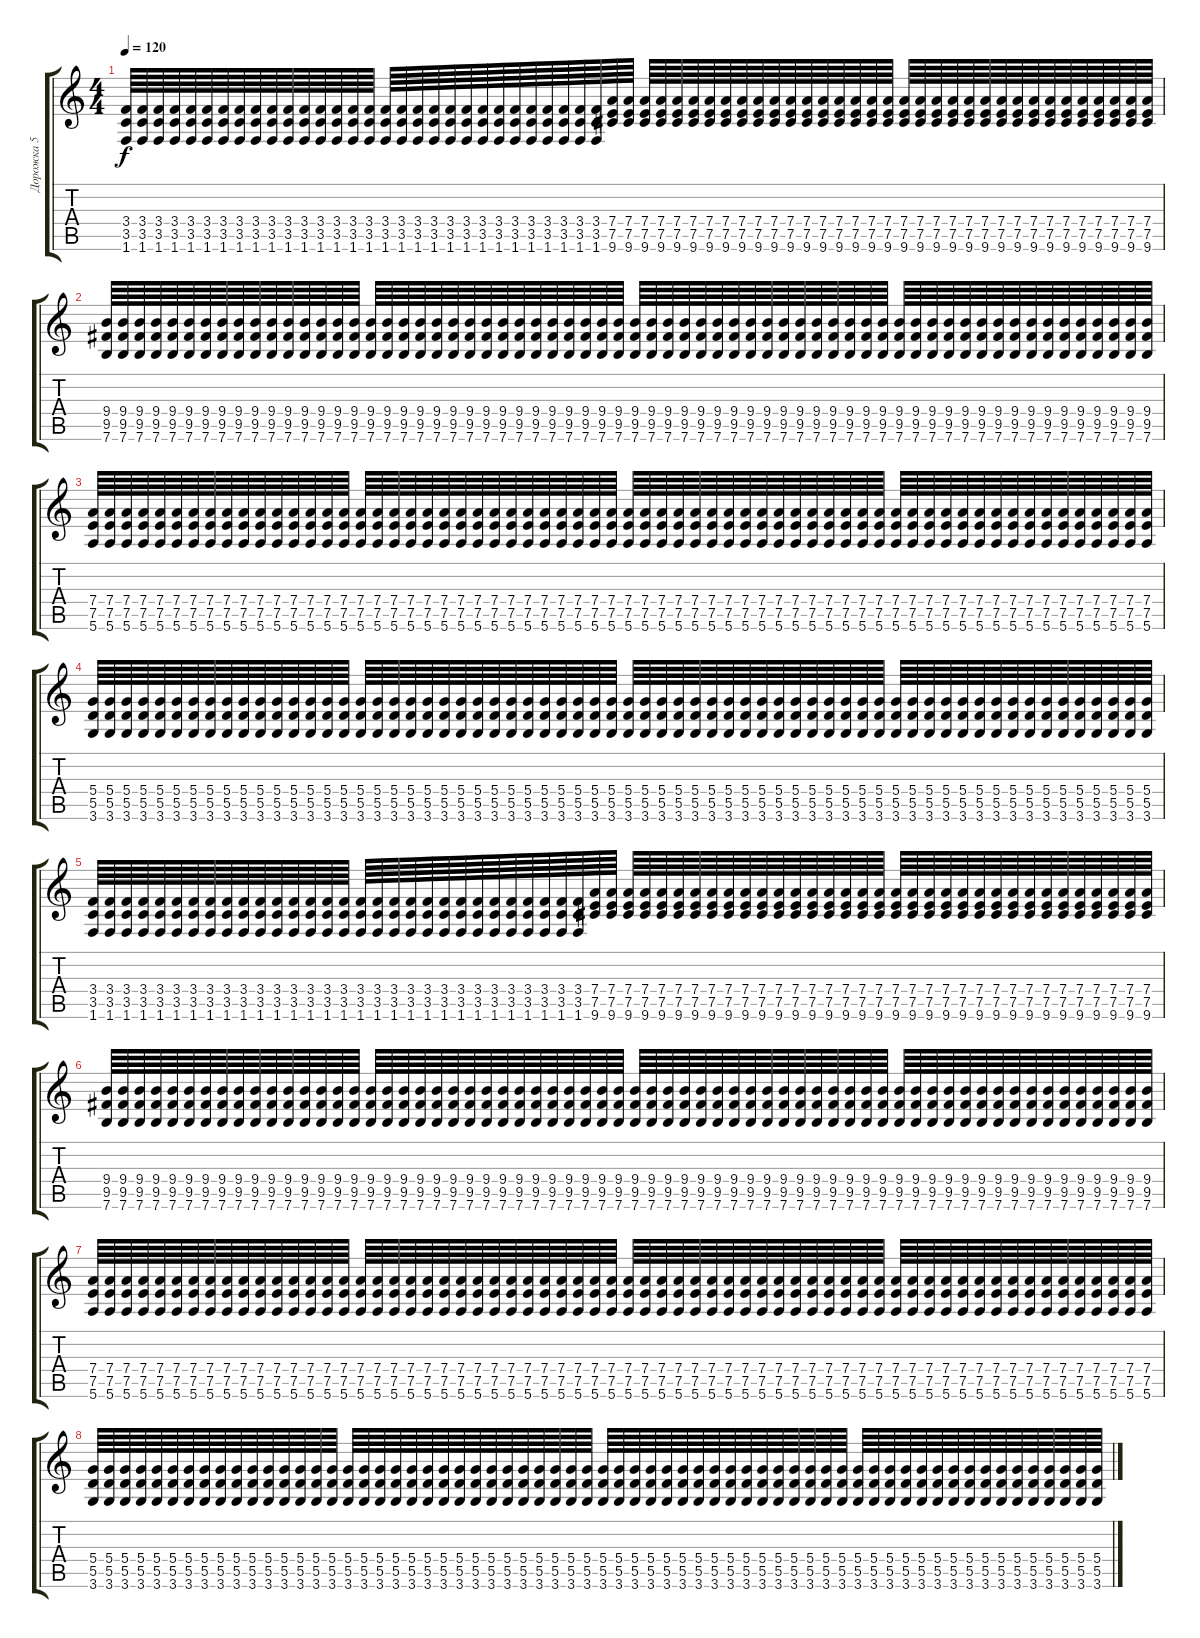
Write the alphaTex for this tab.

\track ("Дорожка 5" "Дорожка 5") {instrument acousticguitarsteel}
\staff {score tabs}
\tuning (E4 B3 G3 D3 A2 E2) {hide}
\ts (4 4)
\tempo 120
\clef g2
\ks c
(3.4 3.5 1.6).64{dy f} (3.4 3.5 1.6).64 (3.4 3.5 1.6).64 (3.4 3.5 1.6).64 (3.4 3.5 1.6).64 (3.4 3.5 1.6).64 (3.4 3.5 1.6).64 (3.4 3.5 1.6).64 (3.4 3.5 1.6).64 (3.4 3.5 1.6).64 (3.4 3.5 1.6).64 (3.4 3.5 1.6).64 (3.4 3.5 1.6).64 (3.4 3.5 1.6).64 (3.4 3.5 1.6).64 (3.4 3.5 1.6).64 (3.4 3.5 1.6).64 (3.4 3.5 1.6).64 (3.4 3.5 1.6).64 (3.4 3.5 1.6).64 (3.4 3.5 1.6).64 (3.4 3.5 1.6).64 (3.4 3.5 1.6).64 (3.4 3.5 1.6).64 (3.4 3.5 1.6).64 (3.4 3.5 1.6).64 (3.4 3.5 1.6).64 (3.4 3.5 1.6).64 (3.4 3.5 1.6).64 (3.4 3.5 1.6).64 (7.4 7.5 9.6).64 (7.4 7.5 9.6).64 (7.4 7.5 9.6).64 (7.4 7.5 9.6).64 (7.4 7.5 9.6).64 (7.4 7.5 9.6).64 (7.4 7.5 9.6).64 (7.4 7.5 9.6).64 (7.4 7.5 9.6).64 (7.4 7.5 9.6).64 (7.4 7.5 9.6).64 (7.4 7.5 9.6).64 (7.4 7.5 9.6).64 (7.4 7.5 9.6).64 (7.4 7.5 9.6).64 (7.4 7.5 9.6).64 (7.4 7.5 9.6).64 (7.4 7.5 9.6).64 (7.4 7.5 9.6).64 (7.4 7.5 9.6).64 (7.4 7.5 9.6).64 (7.4 7.5 9.6).64 (7.4 7.5 9.6).64 (7.4 7.5 9.6).64 (7.4 7.5 9.6).64 (7.4 7.5 9.6).64 (7.4 7.5 9.6).64 (7.4 7.5 9.6).64 (7.4 7.5 9.6).64 (7.4 7.5 9.6).64 (7.4 7.5 9.6).64 (7.4 7.5 9.6).64 (7.4 7.5 9.6).64 (7.4 7.5 9.6).64 |
(9.4 9.5 7.6).64 (9.4 9.5 7.6).64 (9.4 9.5 7.6).64 (9.4 9.5 7.6).64 (9.4 9.5 7.6).64 (9.4 9.5 7.6).64 (9.4 9.5 7.6).64 (9.4 9.5 7.6).64 (9.4 9.5 7.6).64 (9.4 9.5 7.6).64 (9.4 9.5 7.6).64 (9.4 9.5 7.6).64 (9.4 9.5 7.6).64 (9.4 9.5 7.6).64 (9.4 9.5 7.6).64 (9.4 9.5 7.6).64 (9.4 9.5 7.6).64 (9.4 9.5 7.6).64 (9.4 9.5 7.6).64 (9.4 9.5 7.6).64 (9.4 9.5 7.6).64 (9.4 9.5 7.6).64 (9.4 9.5 7.6).64 (9.4 9.5 7.6).64 (9.4 9.5 7.6).64 (9.4 9.5 7.6).64 (9.4 9.5 7.6).64 (9.4 9.5 7.6).64 (9.4 9.5 7.6).64 (9.4 9.5 7.6).64 (9.4 9.5 7.6).64 (9.4 9.5 7.6).64 (9.4 9.5 7.6).64 (9.4 9.5 7.6).64 (9.4 9.5 7.6).64 (9.4 9.5 7.6).64 (9.4 9.5 7.6).64 (9.4 9.5 7.6).64 (9.4 9.5 7.6).64 (9.4 9.5 7.6).64 (9.4 9.5 7.6).64 (9.4 9.5 7.6).64 (9.4 9.5 7.6).64 (9.4 9.5 7.6).64 (9.4 9.5 7.6).64 (9.4 9.5 7.6).64 (9.4 9.5 7.6).64 (9.4 9.5 7.6).64 (9.4 9.5 7.6).64 (9.4 9.5 7.6).64 (9.4 9.5 7.6).64 (9.4 9.5 7.6).64 (9.4 9.5 7.6).64 (9.4 9.5 7.6).64 (9.4 9.5 7.6).64 (9.4 9.5 7.6).64 (9.4 9.5 7.6).64 (9.4 9.5 7.6).64 (9.4 9.5 7.6).64 (9.4 9.5 7.6).64 (9.4 9.5 7.6).64 (9.4 9.5 7.6).64 (9.4 9.5 7.6).64 (9.4 9.5 7.6).64 |
(7.4 7.5 5.6).64 (7.4 7.5 5.6).64 (7.4 7.5 5.6).64 (7.4 7.5 5.6).64 (7.4 7.5 5.6).64 (7.4 7.5 5.6).64 (7.4 7.5 5.6).64 (7.4 7.5 5.6).64 (7.4 7.5 5.6).64 (7.4 7.5 5.6).64 (7.4 7.5 5.6).64 (7.4 7.5 5.6).64 (7.4 7.5 5.6).64 (7.4 7.5 5.6).64 (7.4 7.5 5.6).64 (7.4 7.5 5.6).64 (7.4 7.5 5.6).64 (7.4 7.5 5.6).64 (7.4 7.5 5.6).64 (7.4 7.5 5.6).64 (7.4 7.5 5.6).64 (7.4 7.5 5.6).64 (7.4 7.5 5.6).64 (7.4 7.5 5.6).64 (7.4 7.5 5.6).64 (7.4 7.5 5.6).64 (7.4 7.5 5.6).64 (7.4 7.5 5.6).64 (7.4 7.5 5.6).64 (7.4 7.5 5.6).64 (7.4 7.5 5.6).64 (7.4 7.5 5.6).64 (7.4 7.5 5.6).64 (7.4 7.5 5.6).64 (7.4 7.5 5.6).64 (7.4 7.5 5.6).64 (7.4 7.5 5.6).64 (7.4 7.5 5.6).64 (7.4 7.5 5.6).64 (7.4 7.5 5.6).64 (7.4 7.5 5.6).64 (7.4 7.5 5.6).64 (7.4 7.5 5.6).64 (7.4 7.5 5.6).64 (7.4 7.5 5.6).64 (7.4 7.5 5.6).64 (7.4 7.5 5.6).64 (7.4 7.5 5.6).64 (7.4 7.5 5.6).64 (7.4 7.5 5.6).64 (7.4 7.5 5.6).64 (7.4 7.5 5.6).64 (7.4 7.5 5.6).64 (7.4 7.5 5.6).64 (7.4 7.5 5.6).64 (7.4 7.5 5.6).64 (7.4 7.5 5.6).64 (7.4 7.5 5.6).64 (7.4 7.5 5.6).64 (7.4 7.5 5.6).64 (7.4 7.5 5.6).64 (7.4 7.5 5.6).64 (7.4 7.5 5.6).64 (7.4 7.5 5.6).64 |
(5.4 5.5 3.6).64 (5.4 5.5 3.6).64 (5.4 5.5 3.6).64 (5.4 5.5 3.6).64 (5.4 5.5 3.6).64 (5.4 5.5 3.6).64 (5.4 5.5 3.6).64 (5.4 5.5 3.6).64 (5.4 5.5 3.6).64 (5.4 5.5 3.6).64 (5.4 5.5 3.6).64 (5.4 5.5 3.6).64 (5.4 5.5 3.6).64 (5.4 5.5 3.6).64 (5.4 5.5 3.6).64 (5.4 5.5 3.6).64 (5.4 5.5 3.6).64 (5.4 5.5 3.6).64 (5.4 5.5 3.6).64 (5.4 5.5 3.6).64 (5.4 5.5 3.6).64 (5.4 5.5 3.6).64 (5.4 5.5 3.6).64 (5.4 5.5 3.6).64 (5.4 5.5 3.6).64 (5.4 5.5 3.6).64 (5.4 5.5 3.6).64 (5.4 5.5 3.6).64 (5.4 5.5 3.6).64 (5.4 5.5 3.6).64 (5.4 5.5 3.6).64 (5.4 5.5 3.6).64 (5.4 5.5 3.6).64 (5.4 5.5 3.6).64 (5.4 5.5 3.6).64 (5.4 5.5 3.6).64 (5.4 5.5 3.6).64 (5.4 5.5 3.6).64 (5.4 5.5 3.6).64 (5.4 5.5 3.6).64 (5.4 5.5 3.6).64 (5.4 5.5 3.6).64 (5.4 5.5 3.6).64 (5.4 5.5 3.6).64 (5.4 5.5 3.6).64 (5.4 5.5 3.6).64 (5.4 5.5 3.6).64 (5.4 5.5 3.6).64 (5.4 5.5 3.6).64 (5.4 5.5 3.6).64 (5.4 5.5 3.6).64 (5.4 5.5 3.6).64 (5.4 5.5 3.6).64 (5.4 5.5 3.6).64 (5.4 5.5 3.6).64 (5.4 5.5 3.6).64 (5.4 5.5 3.6).64 (5.4 5.5 3.6).64 (5.4 5.5 3.6).64 (5.4 5.5 3.6).64 (5.4 5.5 3.6).64 (5.4 5.5 3.6).64 (5.4 5.5 3.6).64 (5.4 5.5 3.6).64 |
(3.4 3.5 1.6).64 (3.4 3.5 1.6).64 (3.4 3.5 1.6).64 (3.4 3.5 1.6).64 (3.4 3.5 1.6).64 (3.4 3.5 1.6).64 (3.4 3.5 1.6).64 (3.4 3.5 1.6).64 (3.4 3.5 1.6).64 (3.4 3.5 1.6).64 (3.4 3.5 1.6).64 (3.4 3.5 1.6).64 (3.4 3.5 1.6).64 (3.4 3.5 1.6).64 (3.4 3.5 1.6).64 (3.4 3.5 1.6).64 (3.4 3.5 1.6).64 (3.4 3.5 1.6).64 (3.4 3.5 1.6).64 (3.4 3.5 1.6).64 (3.4 3.5 1.6).64 (3.4 3.5 1.6).64 (3.4 3.5 1.6).64 (3.4 3.5 1.6).64 (3.4 3.5 1.6).64 (3.4 3.5 1.6).64 (3.4 3.5 1.6).64 (3.4 3.5 1.6).64 (3.4 3.5 1.6).64 (3.4 3.5 1.6).64 (7.4 7.5 9.6).64 (7.4 7.5 9.6).64 (7.4 7.5 9.6).64 (7.4 7.5 9.6).64 (7.4 7.5 9.6).64 (7.4 7.5 9.6).64 (7.4 7.5 9.6).64 (7.4 7.5 9.6).64 (7.4 7.5 9.6).64 (7.4 7.5 9.6).64 (7.4 7.5 9.6).64 (7.4 7.5 9.6).64 (7.4 7.5 9.6).64 (7.4 7.5 9.6).64 (7.4 7.5 9.6).64 (7.4 7.5 9.6).64 (7.4 7.5 9.6).64 (7.4 7.5 9.6).64 (7.4 7.5 9.6).64 (7.4 7.5 9.6).64 (7.4 7.5 9.6).64 (7.4 7.5 9.6).64 (7.4 7.5 9.6).64 (7.4 7.5 9.6).64 (7.4 7.5 9.6).64 (7.4 7.5 9.6).64 (7.4 7.5 9.6).64 (7.4 7.5 9.6).64 (7.4 7.5 9.6).64 (7.4 7.5 9.6).64 (7.4 7.5 9.6).64 (7.4 7.5 9.6).64 (7.4 7.5 9.6).64 (7.4 7.5 9.6).64 |
(9.4 9.5 7.6).64 (9.4 9.5 7.6).64 (9.4 9.5 7.6).64 (9.4 9.5 7.6).64 (9.4 9.5 7.6).64 (9.4 9.5 7.6).64 (9.4 9.5 7.6).64 (9.4 9.5 7.6).64 (9.4 9.5 7.6).64 (9.4 9.5 7.6).64 (9.4 9.5 7.6).64 (9.4 9.5 7.6).64 (9.4 9.5 7.6).64 (9.4 9.5 7.6).64 (9.4 9.5 7.6).64 (9.4 9.5 7.6).64 (9.4 9.5 7.6).64 (9.4 9.5 7.6).64 (9.4 9.5 7.6).64 (9.4 9.5 7.6).64 (9.4 9.5 7.6).64 (9.4 9.5 7.6).64 (9.4 9.5 7.6).64 (9.4 9.5 7.6).64 (9.4 9.5 7.6).64 (9.4 9.5 7.6).64 (9.4 9.5 7.6).64 (9.4 9.5 7.6).64 (9.4 9.5 7.6).64 (9.4 9.5 7.6).64 (9.4 9.5 7.6).64 (9.4 9.5 7.6).64 (9.4 9.5 7.6).64 (9.4 9.5 7.6).64 (9.4 9.5 7.6).64 (9.4 9.5 7.6).64 (9.4 9.5 7.6).64 (9.4 9.5 7.6).64 (9.4 9.5 7.6).64 (9.4 9.5 7.6).64 (9.4 9.5 7.6).64 (9.4 9.5 7.6).64 (9.4 9.5 7.6).64 (9.4 9.5 7.6).64 (9.4 9.5 7.6).64 (9.4 9.5 7.6).64 (9.4 9.5 7.6).64 (9.4 9.5 7.6).64 (9.4 9.5 7.6).64 (9.4 9.5 7.6).64 (9.4 9.5 7.6).64 (9.4 9.5 7.6).64 (9.4 9.5 7.6).64 (9.4 9.5 7.6).64 (9.4 9.5 7.6).64 (9.4 9.5 7.6).64 (9.4 9.5 7.6).64 (9.4 9.5 7.6).64 (9.4 9.5 7.6).64 (9.4 9.5 7.6).64 (9.4 9.5 7.6).64 (9.4 9.5 7.6).64 (9.4 9.5 7.6).64 (9.4 9.5 7.6).64 |
(7.4 7.5 5.6).64 (7.4 7.5 5.6).64 (7.4 7.5 5.6).64 (7.4 7.5 5.6).64 (7.4 7.5 5.6).64 (7.4 7.5 5.6).64 (7.4 7.5 5.6).64 (7.4 7.5 5.6).64 (7.4 7.5 5.6).64 (7.4 7.5 5.6).64 (7.4 7.5 5.6).64 (7.4 7.5 5.6).64 (7.4 7.5 5.6).64 (7.4 7.5 5.6).64 (7.4 7.5 5.6).64 (7.4 7.5 5.6).64 (7.4 7.5 5.6).64 (7.4 7.5 5.6).64 (7.4 7.5 5.6).64 (7.4 7.5 5.6).64 (7.4 7.5 5.6).64 (7.4 7.5 5.6).64 (7.4 7.5 5.6).64 (7.4 7.5 5.6).64 (7.4 7.5 5.6).64 (7.4 7.5 5.6).64 (7.4 7.5 5.6).64 (7.4 7.5 5.6).64 (7.4 7.5 5.6).64 (7.4 7.5 5.6).64 (7.4 7.5 5.6).64 (7.4 7.5 5.6).64 (7.4 7.5 5.6).64 (7.4 7.5 5.6).64 (7.4 7.5 5.6).64 (7.4 7.5 5.6).64 (7.4 7.5 5.6).64 (7.4 7.5 5.6).64 (7.4 7.5 5.6).64 (7.4 7.5 5.6).64 (7.4 7.5 5.6).64 (7.4 7.5 5.6).64 (7.4 7.5 5.6).64 (7.4 7.5 5.6).64 (7.4 7.5 5.6).64 (7.4 7.5 5.6).64 (7.4 7.5 5.6).64 (7.4 7.5 5.6).64 (7.4 7.5 5.6).64 (7.4 7.5 5.6).64 (7.4 7.5 5.6).64 (7.4 7.5 5.6).64 (7.4 7.5 5.6).64 (7.4 7.5 5.6).64 (7.4 7.5 5.6).64 (7.4 7.5 5.6).64 (7.4 7.5 5.6).64 (7.4 7.5 5.6).64 (7.4 7.5 5.6).64 (7.4 7.5 5.6).64 (7.4 7.5 5.6).64 (7.4 7.5 5.6).64 (7.4 7.5 5.6).64 (7.4 7.5 5.6).64 |
(5.4 5.5 3.6).64 (5.4 5.5 3.6).64 (5.4 5.5 3.6).64 (5.4 5.5 3.6).64 (5.4 5.5 3.6).64 (5.4 5.5 3.6).64 (5.4 5.5 3.6).64 (5.4 5.5 3.6).64 (5.4 5.5 3.6).64 (5.4 5.5 3.6).64 (5.4 5.5 3.6).64 (5.4 5.5 3.6).64 (5.4 5.5 3.6).64 (5.4 5.5 3.6).64 (5.4 5.5 3.6).64 (5.4 5.5 3.6).64 (5.4 5.5 3.6).64 (5.4 5.5 3.6).64 (5.4 5.5 3.6).64 (5.4 5.5 3.6).64 (5.4 5.5 3.6).64 (5.4 5.5 3.6).64 (5.4 5.5 3.6).64 (5.4 5.5 3.6).64 (5.4 5.5 3.6).64 (5.4 5.5 3.6).64 (5.4 5.5 3.6).64 (5.4 5.5 3.6).64 (5.4 5.5 3.6).64 (5.4 5.5 3.6).64 (5.4 5.5 3.6).64 (5.4 5.5 3.6).64 (5.4 5.5 3.6).64 (5.4 5.5 3.6).64 (5.4 5.5 3.6).64 (5.4 5.5 3.6).64 (5.4 5.5 3.6).64 (5.4 5.5 3.6).64 (5.4 5.5 3.6).64 (5.4 5.5 3.6).64 (5.4 5.5 3.6).64 (5.4 5.5 3.6).64 (5.4 5.5 3.6).64 (5.4 5.5 3.6).64 (5.4 5.5 3.6).64 (5.4 5.5 3.6).64 (5.4 5.5 3.6).64 (5.4 5.5 3.6).64 (5.4 5.5 3.6).64 (5.4 5.5 3.6).64 (5.4 5.5 3.6).64 (5.4 5.5 3.6).64 (5.4 5.5 3.6).64 (5.4 5.5 3.6).64 (5.4 5.5 3.6).64 (5.4 5.5 3.6).64 (5.4 5.5 3.6).64 (5.4 5.5 3.6).64 (5.4 5.5 3.6).64 (5.4 5.5 3.6).64 (5.4 5.5 3.6).64 (5.4 5.5 3.6).64 (5.4 5.5 3.6).64 (5.4 5.5 3.6).64
